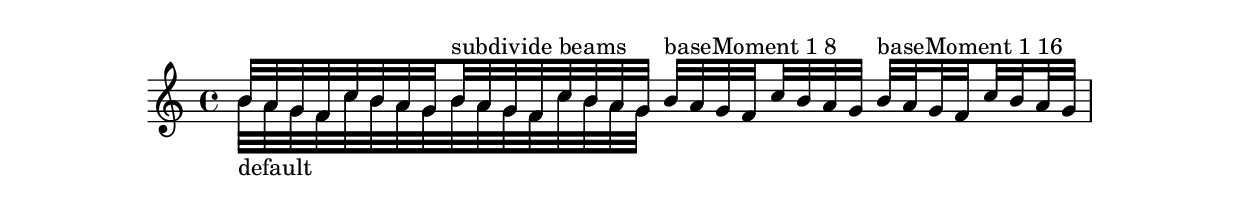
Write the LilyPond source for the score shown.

% DO NOT EDIT this file manually; it is automatically
% generated from Documentation/snippets/new
% Make any changes in Documentation/snippets/new/
% and then run scripts/auxiliar/makelsr.py
%
% This file is in the public domain.
%% Note: this file works from version 2.13.36
\version "2.13.36"

\header {
%% Translation of GIT committish: fa19277d20f8ab0397c560eb0e7b814bd804ecec
  texidoces = "
Se pueden subdividir las barras automáticamente.  Estableciendo la
propiedad @code{subdivideBeams}, las barras se subdividen en
posiciones de pulso (tal y como se especifica en @code{beatLength}).

"
  doctitlees = "Subdivisiones de barra automáticas"

  lsrtags = "rhythms"

  texidoc = "
Beams can be subdivided automatically.  By setting the property
@code{subdivideBeams}, beams are subdivided at beat positions (as
specified in @code{baseMoment}).

"
  doctitle = "Automatic beam subdivisions"
} % begin verbatim


\new Staff {
  \relative c'' {
    <<
      {
        \voiceOne
        \set subdivideBeams = ##t
        b32[ a g f c' b a g
        b32^"subdivide beams" a g f c' b a g]
      }
      \new Voice {
        \voiceTwo
        b32_"default"[ a g f c' b a g
        b32 a g f c' b a g]
      }
    >>
    \oneVoice
    \set baseMoment = #(ly:make-moment 1 8)
    \set beatStructure = #'(2 2 2 2)
    b32^"baseMoment 1 8"[ a g f c' b a g]
    \set baseMoment = #(ly:make-moment 1 16)
    \set beatStructure = #'(4 4 4 4)
    b32^"baseMoment 1 16"[ a g f c' b a g]
  }
}

